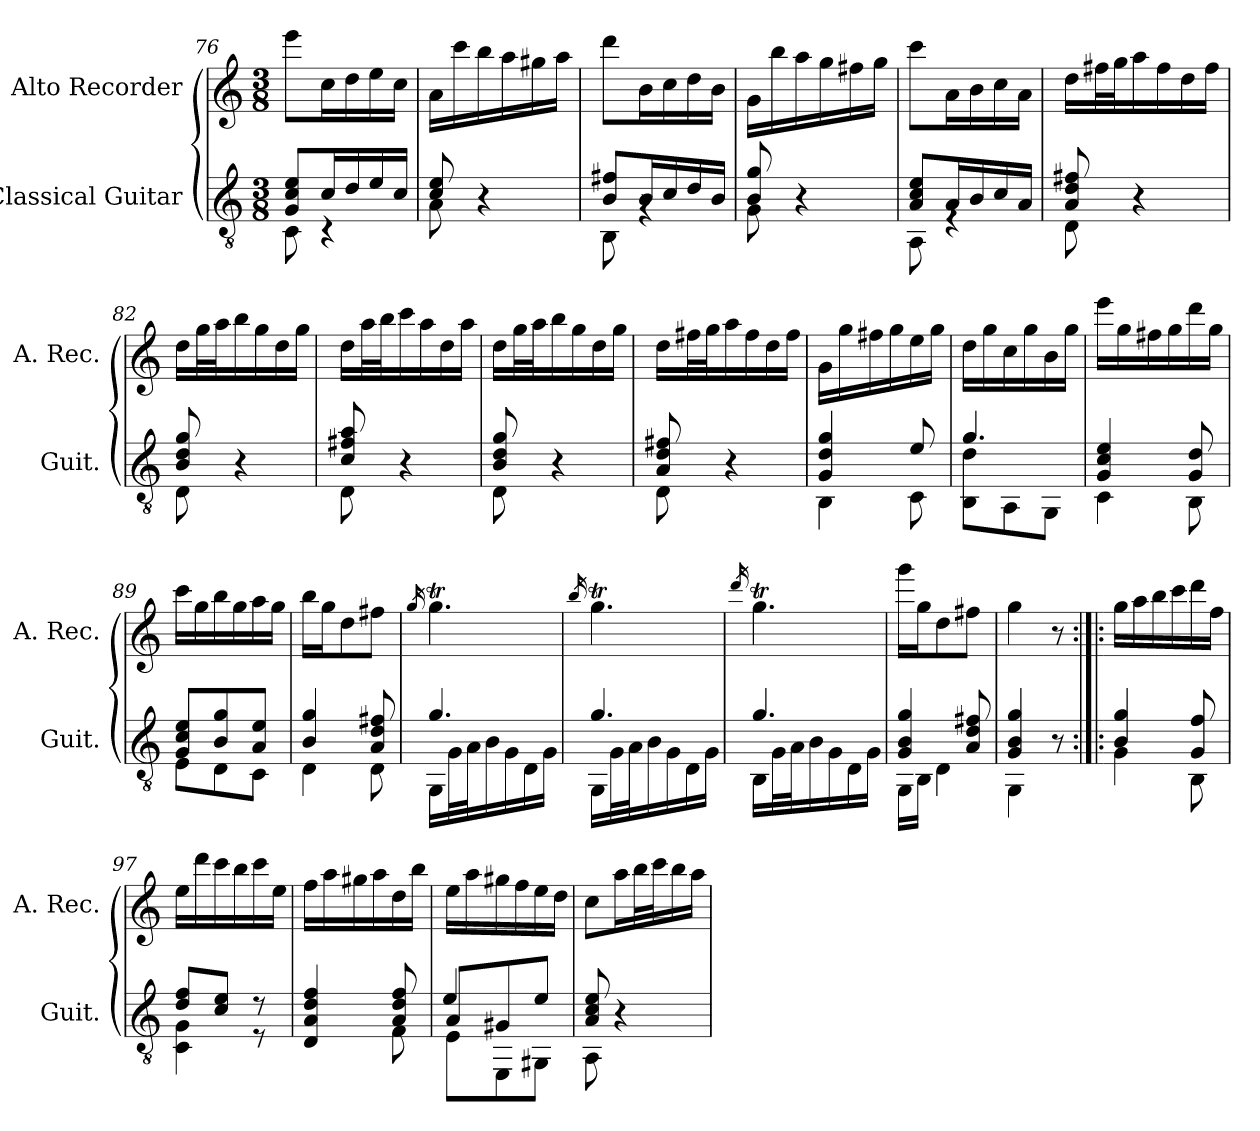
**kern	**kern
*part2	*part1
*staff2	*staff1
*I"Classical Guitar	*I"Alto Recorder
*I'Guit.	*I'A. Rec.
*clefGv2	*clefG2
*k[]	*k[]
*M3/8	*M3/8
=76	=76
*^	*
8G/ 8c/ 8e/L	8C\	8eee\L
16c/L	4r	16cc\L
16d/	.	16dd\
16e/	.	16ee\
16c/JJ	.	16cc\JJ
=77	=77	=77
8c/ 8e/	8A\	16a\LL
.	.	16ccc\
8ryy	4r	16bb\
.	.	16aa\
8ryy	.	16gg#X\
.	.	16aa\JJ
!!LO:LB:g=z
=78	=78	=78
8B/ 8f#X/L	8BB\	8ddd\L
16B/L	4rG	16b\L
16c/	.	16cc\
16d/	.	16dd\
16B/JJ	.	16b\JJ
=79	=79	=79
8B/ 8g/	8G\	16g\LL
.	.	16bb\
8ryy	4r	16aa\
.	.	16gg\
8ryy	.	16ff#X\
.	.	16gg\JJ
=80	=80	=80
8A/ 8c/ 8e/L	8AA\	8ccc\L
16A/L	4rE	16a\L
16B/	.	16b\
16c/	.	16cc\
16A/JJ	.	16a\JJ
=81	=81	=81
8A/ 8d/ 8f#X/	8D\	16dd\LL
.	.	32ff#X\L
.	.	32gg\J
8ryy	4r	16aa\
.	.	16ff#\
8ryy	.	16dd\
.	.	16ff#\JJ
=82	=82	=82
8B/ 8d/ 8g/	8D\	16dd\LL
.	.	32gg\L
.	.	32aa\J
8ryy	4r	16bb\
.	.	16gg\
8ryy	.	16dd\
.	.	16gg\JJ
!!LO:LB:g=z
=83	=83	=83
8c/ 8f#X/ 8a/	8D\	16dd\LL
.	.	32aa\L
.	.	32bb\J
8ryy	4r	16ccc\
.	.	16aa\
8ryy	.	16dd\
.	.	16aa\JJ
=84	=84	=84
8B/ 8d/ 8g/	8D\	16dd\LL
.	.	32gg\L
.	.	32aa\J
8ryy	4r	16bb\
.	.	16gg\
8ryy	.	16dd\
.	.	16gg\JJ
=85	=85	=85
8A/ 8d/ 8f#X/	8D\	16dd\LL
.	.	32ff#X\L
.	.	32gg\J
8ryy	4r	16aa\
.	.	16ff#\
8ryy	.	16dd\
.	.	16ff#\JJ
=86	=86	=86
4G/ 4d/ 4g/	4BB\	16g\LL
.	.	16gg\
.	.	16ff#X\
.	.	16gg\
8e/	8C\	16ee\
.	.	16gg\JJ
!!LO:LB:g=z
=87	=87	=87
4.g/	8BB\ 8d\L	16dd\LL
.	.	16gg\
.	8AA\	16cc\
.	.	16gg\
.	8GG\J	16b\
.	.	16gg\JJ
=88	=88	=88
4G/ 4c/ 4e/	4C\	16eee\LL
.	.	16gg\
.	.	16ff#X\
.	.	16gg\
8G/ 8d/	8BB\	16ddd\
.	.	16gg\JJ
=89	=89	=89
8G/ 8c/ 8e/L	8E\L	16ccc\LL
.	.	16gg\
8B/ 8g/	8D\	16bb\
.	.	16gg\
8A/ 8e/J	8C\J	16aa\
.	.	16gg\JJ
=90	=90	=90
4B/ 4g/	4D\	16bb\LL
.	.	16gg\J
.	.	8dd\
8A/ 8d/ 8f#X/	8D\	8ff#X\J
!!LO:LB:g=z
=91	=91	=91
.	.	16qgg/
4.g/	16GG\LL	4.ggT\
.	32G\L	.
.	32A\J	.
.	16B\	.
.	16G\	.
.	16D\	.
.	16G\JJ	.
=92	=92	=92
.	.	16qbb/
4.g/	16GG\LL	4.ggT\
.	32G\L	.
.	32A\J	.
.	16B\	.
.	16G\	.
.	16D\	.
.	16G\JJ	.
=93	=93	=93
.	.	16qddd/
4.g/	16BB\LL	4.ggT\
.	32G\L	.
.	32A\J	.
.	16B\	.
.	16G\	.
.	16D\	.
.	16G\JJ	.
=94	=94	=94
4G/ 4B/ 4g/	16GG\LL	16ggg\LL
.	16BB\JJ	16gg\J
.	4D\	8dd\
8A/ 8d/ 8f#X/	.	8ff#X\J
=95	=95	=95
4G/ 4B/ 4g/	4GG\	4gg\
8r	8ryy	8r
!!LO:PB:g=z
=96:|!|:	=96:|!|:	=96:|!|:
4B/ 4g/	4G\	16gg\LL
.	.	16aa\
.	.	16bb\
.	.	16ccc\
8G/ 8f/	8BB\	16ddd\
.	.	16ff\JJ
=97	=97	=97
8d/ 8f/L	4C\ 4G\	16ee\LL
.	.	16ddd\
8c/ 8e/J	.	16ccc\
.	.	16bb\
8r	8r	16ccc\
.	.	16ee\JJ
=98	=98	=98
4D/ 4A/ 4d/ 4f/	4ryy	16ff\LL
.	.	16aa\
.	.	16gg#X\
.	.	16aa\
8A/ 8d/ 8f/	8F\	16dd\
.	.	16bb\JJ
=99	=99	=99
*	*^	*
8A/L	8E\L	4e/	16ee\LL
.	.	.	16aa\
8G#X/	8EE\	.	16gg#X\
.	.	.	16ff\
8e/J	8GG#X\J	8ryy	16ee\
.	.	.	16dd\JJ
*	*v	*v	*
!!LO:LB:g=z
=100	=100	=100
8A/ 8c/ 8e/	8AA\	8cc\L
8ryy	4r	16aa\L
.	.	32bb\L
.	.	32ccc\J
8ryy	.	16bb\
.	.	16aa\JJ
*v	*v	*
=	=
*-	*-
